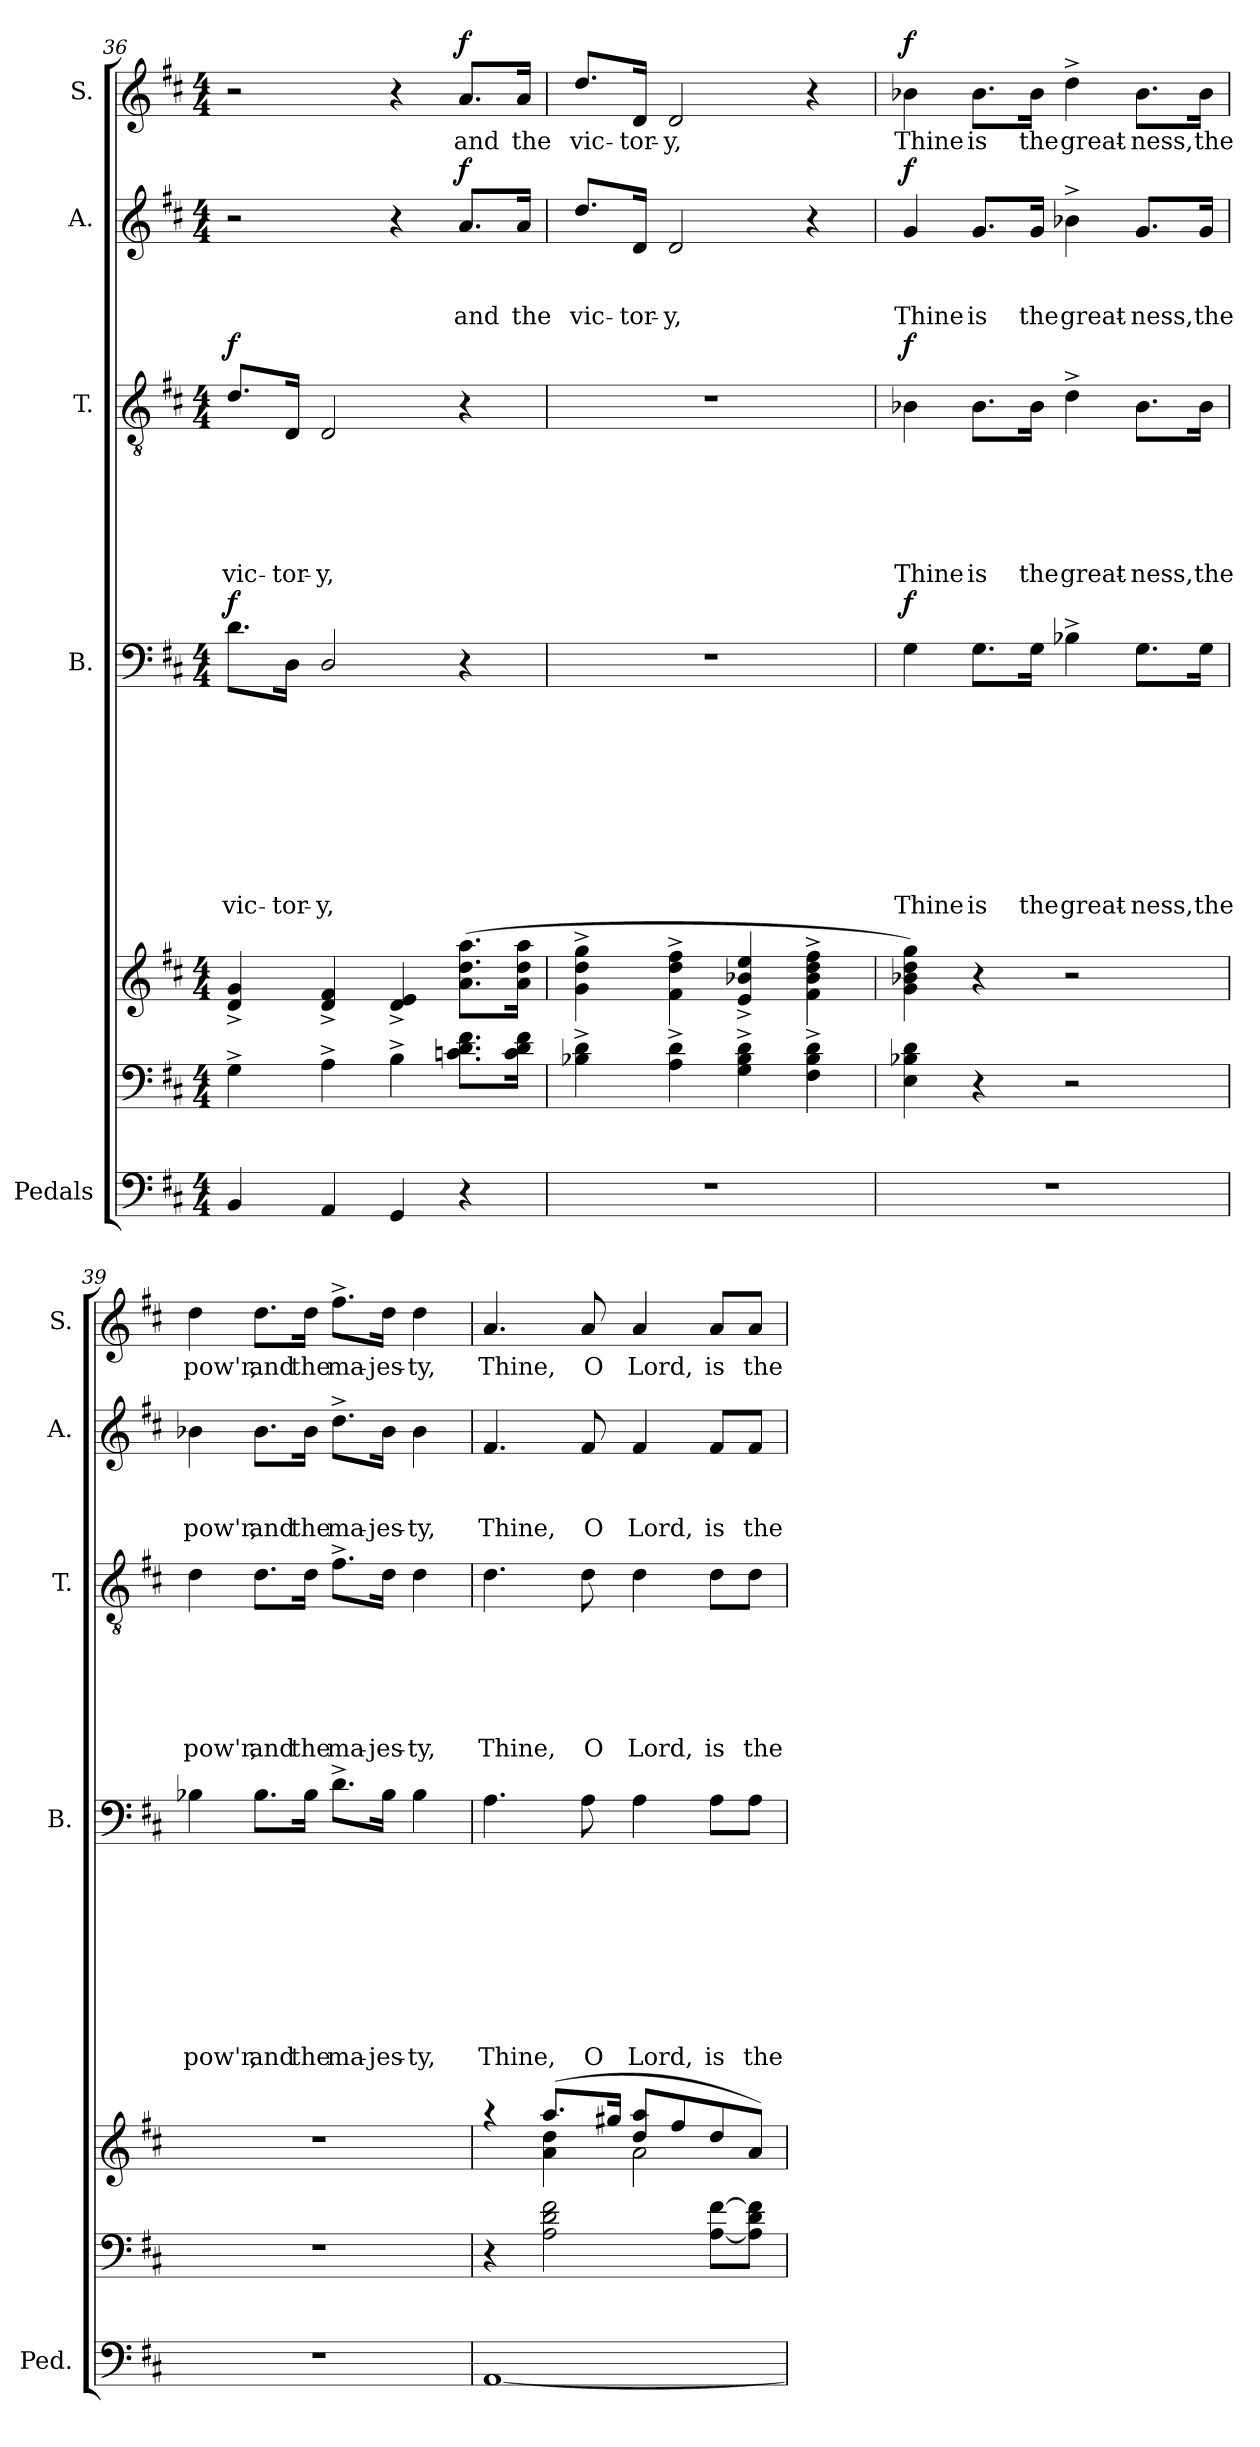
**kern	**kern	**kern	**kern	**text	**text	**text	**text	**text	**text	**text	**text	**text	**dynam	**kern	**text	**text	**text	**text	**text	**text	**dynam	**kern	**text	**text	**text	**dynam	**kern	**text	**dynam
*part7	*part6	*part5	*part4	*part4	*part4	*part4	*part4	*part4	*part4	*part4	*part4	*part4	*part4	*part3	*part3	*part3	*part3	*part3	*part3	*part3	*part3	*part2	*part2	*part2	*part2	*part2	*part1	*part1	*part1
*staff7	*staff6	*staff5	*staff4	*staff4	*staff4	*staff4	*staff4	*staff4	*staff4	*staff4	*staff4	*staff4	*staff4	*staff3	*staff3	*staff3	*staff3	*staff3	*staff3	*staff3	*staff3	*staff2	*staff2	*staff2	*staff2	*staff2	*staff1	*staff1	*staff1
*I"Pedals	*	*	*I"B.	*	*	*	*	*	*	*	*	*	*	*I"T.	*	*	*	*	*	*	*	*I"A.	*	*	*	*	*I"S.	*	*
*I'Ped.	*	*	*I'B.	*	*	*	*	*	*	*	*	*	*	*I'T.	*	*	*	*	*	*	*	*I'A.	*	*	*	*	*I'S.	*	*
!!LO:LB:g=z
*clefF4	*clefF4	*clefG2	*clefF4	*	*	*	*	*	*	*	*	*	*	*clefGv2	*	*	*	*	*	*	*	*clefG2	*	*	*	*	*clefG2	*	*
*k[f#c#]	*k[f#c#]	*k[f#c#]	*k[f#c#]	*	*	*	*	*	*	*	*	*	*	*k[f#c#]	*	*	*	*	*	*	*	*k[f#c#]	*	*	*	*	*k[f#c#]	*	*
*D:	*D:	*D:	*D:	*	*	*	*	*	*	*	*	*	*	*D:	*	*	*	*	*	*	*	*D:	*	*	*	*	*D:	*	*
*M4/4	*M4/4	*M4/4	*M4/4	*	*	*	*	*	*	*	*	*	*	*M4/4	*	*	*	*	*	*	*	*M4/4	*	*	*	*	*M4/4	*	*
=36	=36	=36	=36	=36	=36	=36	=36	=36	=36	=36	=36	=36	=36	=36	=36	=36	=36	=36	=36	=36	=36	=36	=36	=36	=36	=36	=36	=36	=36
!	!	!	!	!	!	!	!	!	!	!	!	!LO:LY:b	!LO:DY:a	!	!	!	!	!	!	!LO:LY:b	!LO:DY:a	!	!	!	!	!	!	!	!
4BB/	4G^>\	4d/^< 4g/^<	8.d\L	.	.	.	.	.	.	.	.	vic-	f	8.d/L	.	.	.	.	.	vic-	f	2r	.	.	.	.	2r	.	.
!	!	!	!	!	!	!	!	!	!	!	!	!LO:LY:b	!	!	!	!	!	!	!	!LO:LY:b	!	!	!	!	!	!	!	!	!
.	.	.	16D\Jk	.	.	.	.	.	.	.	.	-tor-	.	16D/Jk	.	.	.	.	.	-tor-	.	.	.	.	.	.	.	.	.
!	!	!	!	!	!	!	!	!	!	!	!	!LO:LY:b	!	!	!	!	!	!	!	!LO:LY:b	!	!	!	!	!	!	!	!	!
4AA/	4A^>\	4d/^< 4f#/^<	2D/	.	.	.	.	.	.	.	.	-y,	.	2D/	.	.	.	.	.	-y,	.	.	.	.	.	.	.	.	.
4GG/	4B^>\	4d/^< 4e/^<	.	.	.	.	.	.	.	.	.	.	.	.	.	.	.	.	.	.	.	4r	.	.	.	.	4r	.	.
!	!	!	!	!	!	!	!	!	!	!	!	!	!	!	!	!	!	!	!	!	!	!	!	!	!LO:LY:b	!LO:DY:a	!	!LO:LY:b	!LO:DY:a
4r	8.cn\ 8.d\ 8.f#\L	(>8.a\ 8.dd\ 8.aa\L	4r	.	.	.	.	.	.	.	.	.	.	4r	.	.	.	.	.	.	.	8.a/L	.	.	and	f	8.a/L	and	f
!	!	!	!	!	!	!	!	!	!	!	!	!	!	!	!	!	!	!	!	!	!	!	!	!	!LO:LY:b	!	!	!LO:LY:b	!
.	16c\ 16d\ 16f#\Jk	16a\ 16dd\ 16aa\Jk	.	.	.	.	.	.	.	.	.	.	.	.	.	.	.	.	.	.	.	16a/Jk	.	.	the	.	16a/Jk	the	.
=37	=37	=37	=37	=37	=37	=37	=37	=37	=37	=37	=37	=37	=37	=37	=37	=37	=37	=37	=37	=37	=37	=37	=37	=37	=37	=37	=37	=37	=37
!	!	!	!	!	!	!	!	!	!	!	!	!	!	!	!	!	!	!	!	!	!	!	!	!	!LO:LY:b	!	!	!LO:LY:b	!
1r	4B-X\^> 4d\^>	4g\^> 4dd\^> 4gg\^>	1r	.	.	.	.	.	.	.	.	.	.	1r	.	.	.	.	.	.	.	8.dd/L	.	.	vic-	.	8.dd/L	vic-	.
!	!	!	!	!	!	!	!	!	!	!	!	!	!	!	!	!	!	!	!	!	!	!	!	!	!LO:LY:b	!	!	!LO:LY:b	!
.	.	.	.	.	.	.	.	.	.	.	.	.	.	.	.	.	.	.	.	.	.	16d/Jk	.	.	-tor-	.	16d/Jk	-tor-	.
!	!	!	!	!	!	!	!	!	!	!	!	!	!	!	!	!	!	!	!	!	!	!	!	!	!LO:LY:b	!	!	!LO:LY:b	!
.	4A\^> 4d\^>	4f#\^> 4dd\^> 4ff#\^>	.	.	.	.	.	.	.	.	.	.	.	.	.	.	.	.	.	.	.	2d/	.	.	-y,	.	2d/	-y,	.
.	4G\^> 4B-\^> 4d\^>	4e/^< 4b-X/^< 4ee/^<	.	.	.	.	.	.	.	.	.	.	.	.	.	.	.	.	.	.	.	.	.	.	.	.	.	.	.
.	4F#\^> 4B-\^> 4d\^>	4f#\^> 4b-\^> 4dd\^> 4ff#\^>	.	.	.	.	.	.	.	.	.	.	.	.	.	.	.	.	.	.	.	4r	.	.	.	.	4r	.	.
=38	=38	=38	=38	=38	=38	=38	=38	=38	=38	=38	=38	=38	=38	=38	=38	=38	=38	=38	=38	=38	=38	=38	=38	=38	=38	=38	=38	=38	=38
!	!	!	!	!	!	!	!	!	!	!	!	!LO:LY:b	!LO:DY:a	!	!	!	!	!	!	!LO:LY:b	!LO:DY:a	!	!	!	!LO:LY:b	!LO:DY:a	!	!LO:LY:b	!LO:DY:a
1r	4E\ 4B-X\ 4d\	4g\ 4b-X\ 4dd\ 4gg\)	4G\	.	.	.	.	.	.	.	.	Thine	f	4B-X\	.	.	.	.	.	Thine	f	4g/	.	.	Thine	f	4b-X\	Thine	f
!	!	!	!	!	!	!	!	!	!	!	!	!LO:LY:b	!	!	!	!	!	!	!	!LO:LY:b	!	!	!	!	!LO:LY:b	!	!	!LO:LY:b	!
.	4r	4r	8.G\L	.	.	.	.	.	.	.	.	is	.	8.B-\L	.	.	.	.	.	is	.	8.g/L	.	.	is	.	8.b-\L	is	.
!	!	!	!	!	!	!	!	!	!	!	!	!LO:LY:b	!	!	!	!	!	!	!	!LO:LY:b	!	!	!	!	!LO:LY:b	!	!	!LO:LY:b	!
.	.	.	16G\Jk	.	.	.	.	.	.	.	.	the	.	16B-\Jk	.	.	.	.	.	the	.	16g/Jk	.	.	the	.	16b-\Jk	the	.
!	!	!	!	!	!	!	!	!	!	!	!	!LO:LY:b	!	!	!	!	!	!	!	!LO:LY:b	!	!	!	!	!LO:LY:b	!	!	!LO:LY:b	!
.	2r	2r	4B-X^>\	.	.	.	.	.	.	.	.	great-	.	4d^>\	.	.	.	.	.	great-	.	4b-X^>\	.	.	great-	.	4dd^>\	great-	.
!	!	!	!	!	!	!	!	!	!	!	!	!LO:LY:b	!	!	!	!	!	!	!	!LO:LY:b	!	!	!	!	!LO:LY:b	!	!	!LO:LY:b	!
.	.	.	8.G\L	.	.	.	.	.	.	.	.	-ness,	.	8.B-\L	.	.	.	.	.	-ness,	.	8.g/L	.	.	-ness,	.	8.b-\L	-ness,	.
!	!	!	!	!	!	!	!	!	!	!	!	!LO:LY:b	!	!	!	!	!	!	!	!LO:LY:b	!	!	!	!	!LO:LY:b	!	!	!LO:LY:b	!
.	.	.	16G\Jk	.	.	.	.	.	.	.	.	the	.	16B-\Jk	.	.	.	.	.	the	.	16g/Jk	.	.	the	.	16b-\Jk	the	.
!!LO:PB:g=z
=39	=39	=39	=39	=39	=39	=39	=39	=39	=39	=39	=39	=39	=39	=39	=39	=39	=39	=39	=39	=39	=39	=39	=39	=39	=39	=39	=39	=39	=39
!	!	!	!	!	!	!	!	!	!	!	!	!LO:LY:b	!	!	!	!	!	!	!	!LO:LY:b	!	!	!	!	!LO:LY:b	!	!	!LO:LY:b	!
1r	1r	1r	4B-X\	.	.	.	.	.	.	.	.	pow'r,	.	4d\	.	.	.	.	.	pow'r,	.	4b-X\	.	.	pow'r,	.	4dd\	pow'r,	.
!	!	!	!	!	!	!	!	!	!	!	!	!LO:LY:b	!	!	!	!	!	!	!	!LO:LY:b	!	!	!	!	!LO:LY:b	!	!	!LO:LY:b	!
.	.	.	8.B-\L	.	.	.	.	.	.	.	.	and	.	8.d\L	.	.	.	.	.	and	.	8.b-\L	.	.	and	.	8.dd\L	and	.
!	!	!	!	!	!	!	!	!	!	!	!	!LO:LY:b	!	!	!	!	!	!	!	!LO:LY:b	!	!	!	!	!LO:LY:b	!	!	!LO:LY:b	!
.	.	.	16B-\Jk	.	.	.	.	.	.	.	.	the	.	16d\Jk	.	.	.	.	.	the	.	16b-\Jk	.	.	the	.	16dd\Jk	the	.
!	!	!	!	!	!	!	!	!	!	!	!	!LO:LY:b	!	!	!	!	!	!	!	!LO:LY:b	!	!	!	!	!LO:LY:b	!	!	!LO:LY:b	!
.	.	.	8.d^>\L	.	.	.	.	.	.	.	.	ma-	.	8.f#^>\L	.	.	.	.	.	ma-	.	8.dd^>\L	.	.	ma-	.	8.ff#^>\L	ma-	.
!	!	!	!	!	!	!	!	!	!	!	!	!LO:LY:b	!	!	!	!	!	!	!	!LO:LY:b	!	!	!	!	!LO:LY:b	!	!	!LO:LY:b	!
.	.	.	16B-\Jk	.	.	.	.	.	.	.	.	-jes-	.	16d\Jk	.	.	.	.	.	-jes-	.	16b-\Jk	.	.	-jes-	.	16dd\Jk	-jes-	.
!	!	!	!	!	!	!	!	!	!	!	!	!LO:LY:b	!	!	!	!	!	!	!	!LO:LY:b	!	!	!	!	!LO:LY:b	!	!	!LO:LY:b	!
.	.	.	4B-\	.	.	.	.	.	.	.	.	-ty,	.	4d\	.	.	.	.	.	-ty,	.	4b-\	.	.	-ty,	.	4dd\	-ty,	.
=40	=40	=40	=40	=40	=40	=40	=40	=40	=40	=40	=40	=40	=40	=40	=40	=40	=40	=40	=40	=40	=40	=40	=40	=40	=40	=40	=40	=40	=40
*	*	*^	*	*	*	*	*	*	*	*	*	*	*	*	*	*	*	*	*	*	*	*	*	*	*	*	*	*	*
!	!	!	!	!	!	!	!	!	!	!	!	!	!LO:LY:b	!	!	!	!	!	!	!	!LO:LY:b	!	!	!	!	!LO:LY:b	!	!	!LO:LY:b	!
[<1AA	4r	4raa	4ryy	4.A\	.	.	.	.	.	.	.	.	Thine,	.	4.d\	.	.	.	.	.	Thine,	.	4.f#/	.	.	Thine,	.	4.a/	Thine,	.
.	2A\ 2d\ 2f#\	(>8.aa/L	4a\ 4dd\	.	.	.	.	.	.	.	.	.	.	.	.	.	.	.	.	.	.	.	.	.	.	.	.	.	.	.
!	!	!	!	!	!	!	!	!	!	!	!	!	!LO:LY:b	!	!	!	!	!	!	!	!LO:LY:b	!	!	!	!	!LO:LY:b	!	!	!LO:LY:b	!
.	.	.	.	8A\	.	.	.	.	.	.	.	.	O	.	8d\	.	.	.	.	.	O	.	8f#/	.	.	O	.	8a/	O	.
.	.	16gg#X/Jk	.	.	.	.	.	.	.	.	.	.	.	.	.	.	.	.	.	.	.	.	.	.	.	.	.	.	.	.
!	!	!	!	!	!	!	!	!	!	!	!	!	!LO:LY:b	!	!	!	!	!	!	!	!LO:LY:b	!	!	!	!	!LO:LY:b	!	!	!LO:LY:b	!
.	.	8dd/ 8aa/L	2a\	4A\	.	.	.	.	.	.	.	.	Lord,	.	4d\	.	.	.	.	.	Lord,	.	4f#/	.	.	Lord,	.	4a/	Lord,	.
.	.	8ff#/	.	.	.	.	.	.	.	.	.	.	.	.	.	.	.	.	.	.	.	.	.	.	.	.	.	.	.	.
!	!	!	!	!	!	!	!	!	!	!	!	!	!LO:LY:b	!	!	!	!	!	!	!	!LO:LY:b	!	!	!	!	!LO:LY:b	!	!	!LO:LY:b	!
.	[<8A\ [>8f#\L	8dd/	.	8A\L	.	.	.	.	.	.	.	.	is	.	8d\L	.	.	.	.	.	is	.	8f#/L	.	.	is	.	8a/L	is	.
!	!	!	!	!	!	!	!	!	!	!	!	!	!LO:LY:b	!	!	!	!	!	!	!	!LO:LY:b	!	!	!	!	!LO:LY:b	!	!	!LO:LY:b	!
.	8A\] 8d\ 8f#\]J	8a/J)	.	8A\J	.	.	.	.	.	.	.	.	the	.	8d\J	.	.	.	.	.	the	.	8f#/J	.	.	the	.	8a/J	the	.
*	*	*v	*v	*	*	*	*	*	*	*	*	*	*	*	*	*	*	*	*	*	*	*	*	*	*	*	*	*	*	*
=	=	=	=	=	=	=	=	=	=	=	=	=	=	=	=	=	=	=	=	=	=	=	=	=	=	=	=	=	=
*-	*-	*-	*-	*-	*-	*-	*-	*-	*-	*-	*-	*-	*-	*-	*-	*-	*-	*-	*-	*-	*-	*-	*-	*-	*-	*-	*-	*-	*-
